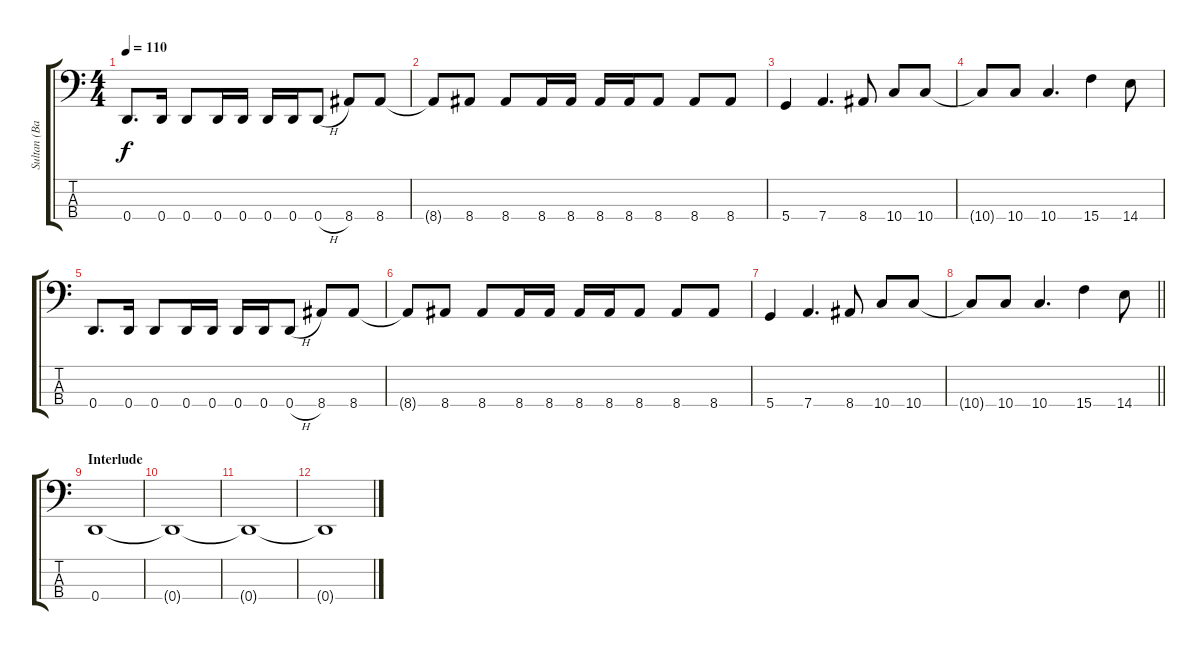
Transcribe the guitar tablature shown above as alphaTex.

\track ("Sultan (Bass)" "Sultan (Ba") {instrument overdrivenguitar}
\staff {score tabs}
\tuning (G2 D2 A1 D1) {hide}
\ts (4 4)
\tempo 110
\clef f4
\ks c
0.4.8{d dy f volume 13 balance 5 instrument electricbasspick} 0.4.16 0.4.8 0.4.16 0.4.16 0.4.16 0.4.16 0.4{h}.8 8.4.8 8.4.8 |
8.4{t}.8 8.4.8 8.4.8 8.4.16 8.4.16 8.4.16 8.4.16 8.4.8 8.4.8 8.4.8 |
5.4.4 7.4.4{d} 8.4.8 10.4.8 10.4.8 |
10.4{t}.8 10.4.8 10.4.4{d} 15.4.4 14.4.8 |
0.4.8{d volume 13 balance 5 instrument electricbasspick} 0.4.16 0.4.8 0.4.16 0.4.16 0.4.16 0.4.16 0.4{h}.8 8.4.8 8.4.8 |
8.4{t}.8 8.4.8 8.4.8 8.4.16 8.4.16 8.4.16 8.4.16 8.4.8 8.4.8 8.4.8 |
5.4.4 7.4.4{d} 8.4.8 10.4.8 10.4.8 |
\barLineRight lightlight
10.4{t}.8 10.4.8 10.4.4{d} 15.4.4 14.4.8 |
\section ("" "Interlude")
0.4.1{volume 0 balance 5 instrument electricbasspick} |
0.4{t}.1 |
0.4{t}.1 |
0.4{t}.1
